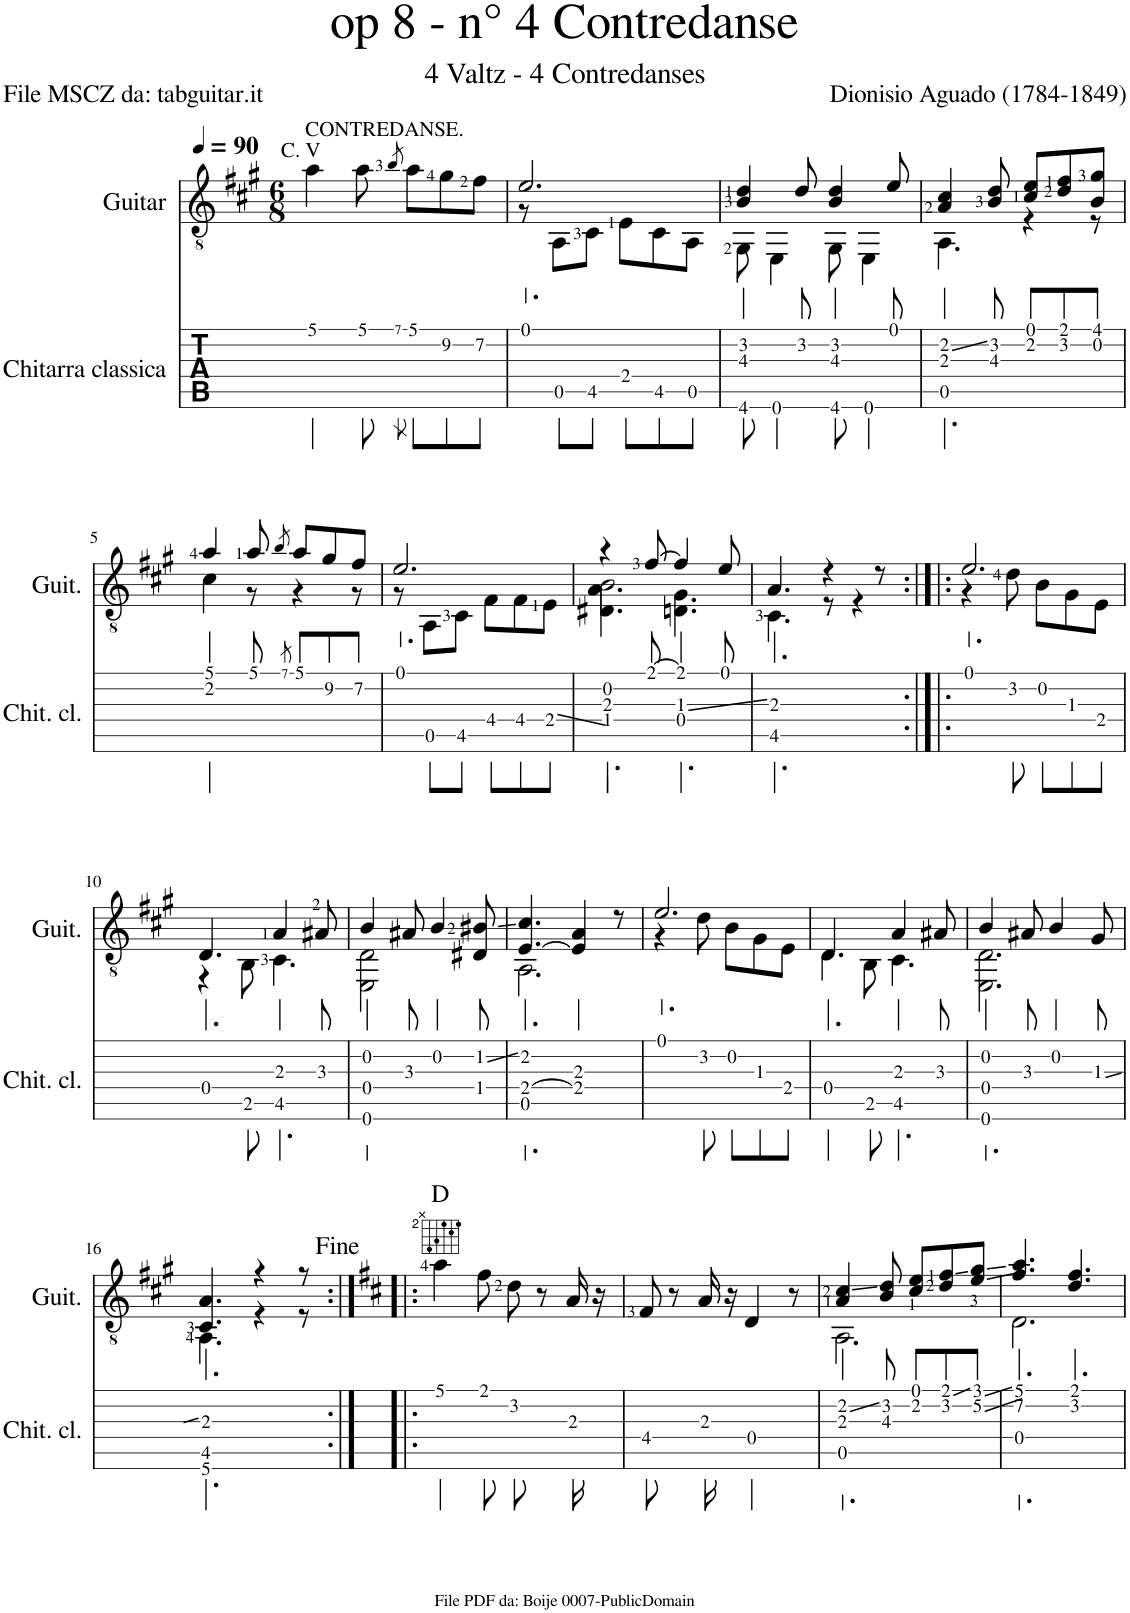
**kern	**kern	**harte
*part2	*part1	*part1
*staff2	*staff1	*
*I"Chitarra classica	*I"Guitar	*
*I'Chit. cl.	*I'Guit.	*
*stria6	*	*
*	*clefGv2	*
*k[f#c#g#]	*k[f#c#g#]	*
*M6/8	*M6/8	*
*MM90	*MM90	*
=1	=1	=1
!	!LO:TX:a:t=CONTREDANSE.	!
!	!LO:TX:a:t=C. V	!
4a\	4a\	.
8a\	8a\	.
8qb\	8qb/	.
8a\L	8a\L	.
8g#\	8g#\	.
8f#\J	8f#\J	.
=2	=2	=2
*^	*^	*
2.e/	8r	2.e/	8r	.
.	8AA\L	.	8AA\L	.
.	8C#\J	.	8C#\J	.
.	8E\L	.	8E\L	.
.	8C#\	.	8C#\	.
.	8AA\J	.	8AA\J	.
=3	=3	=3	=3	=3
4B/ 4d/	8GG#\	4B/ 4d/	8GG#\	.
.	4EE\	.	4EE\	.
8d/	.	8d/	.	.
4B/ 4d/	8GG#\	4B/ 4d/	8GG#\	.
.	4EE\	.	4EE\	.
8e/	.	8e/	.	.
=4	=4	=4	=4	=4
4A/ 4c#/	4.AA\	4A/ 4c#/	4.AA\	.
8B/ 8d/	.	8B/ 8d/	.	.
8c#/ 8e/L	4r	8c#/ 8e/L	4r	.
8d/ 8f#/	.	8d/ 8f#/	.	.
8B/ 8g#/J	8r	8B/ 8g#/J	8r	.
!!LO:LB:g=z	!!
=5	=5	=5	=5	=5
4a/	4c#\	4a/	4c#\	.
8a/	8r	8a/	8r	.
8qb/	.	8qb/	.	.
8a/L	4r	8a/L	4r	.
8g#/	.	8g#/	.	.
8f#/J	8r	8f#/J	8r	.
=6	=6	=6	=6	=6
2.e/	8r	2.e/	8r	.
.	8AA\L	.	8AA\L	.
.	8C#\J	.	8C#\J	.
.	8F#\L	.	8F#\L	.
.	8F#\	.	8F#\	.
.	8E\J	.	8E\J	.
=7	=7	=7	=7	=7
*	*^	*	*^	*
4r	2B\	4.D#X\ 4.A\	4r	2B\	4.D#X\ 4.A\	.
[8f#/	.	.	[8f#/	.	.	.
4f#/]	.	4.Dn\ 4.G#\	4f#/]	.	4.Dn\ 4.G#\	.
.	4ryy	.	.	4ryy	.	.
8e/	.	.	8e/	.	.	.
*	*v	*v	*	*	*	*
*	*	*	*v	*v	*
=8	=8	=8	=8	=8
4.A/	4.C#\	4.A/	4.C#\	.
4r	8r	4r	8r	.
.	4r	.	4r	.
8r	.	8r	.	.
=9:|!|:	=9:|!|:	=9:|!|:	=9:|!|:	=9:|!|:
2.e/	4r	2.e/	4r	.
.	8d\	.	8d\	.
.	8B\L	.	8B\L	.
.	8G#\	.	8G#\	.
.	8E\J	.	8E\J	.
!!LO:LB:g=z	!!
=10	=10	=10	=10	=10
4.D/	4r	4.D/	4r	.
.	8BB\	.	8BB\	.
4A/	4.C#\	4A/	4.C#\	.
8A#X/	.	8A#X/	.	.
=11	=11	=11	=11	=11
4B/	2EE\ 2D\	4B/	2EE\ 2D\	.
8A#X/	.	8A#X/	.	.
4B/	.	4B/	.	.
.	4ryy	.	4ryy	.
8D#X/ 8B#X/	.	8D#X/ 8B#X/	.	.
=12	=12	=12	=12	=12
[4.E/ 4.c#/	2.AA\	[4.E/ 4.c#/	2.AA\	.
4E/] 4A/	.	4E/] 4A/	.	.
8r	.	8r	.	.
=13	=13	=13	=13	=13
2.e/	4r	2.e/	4r	.
.	8d\	.	8d\	.
.	8B\L	.	8B\L	.
.	8G#\	.	8G#\	.
.	8E\J	.	8E\J	.
=14	=14	=14	=14	=14
4.D/	4D\	4.D/	4D\	.
.	8BB\	.	8BB\	.
4A/	4.C#\	4A/	4.C#\	.
8A#X/	.	8A#X/	.	.
=15	=15	=15	=15	=15
4B/	2.EE\ 2.D\	4B/	2.EE\ 2.D\	.
8A#X/	.	8A#X/	.	.
4B/	.	4B/	.	.
8G#/	.	8G#/	.	.
!!LO:LB:g=z	!!
=16	=16	=16	=16	=16
4.C#/ 4.A/	4.AA\	4.C#/ 4.A/	4.AA\	.
4r	4r	4r	4r	.
8r	8r	8r	8r	.
*v	*v	*	*	*
*	*v	*v	*
=17:|!|:	=17:|!|:	=17:|!|:
*k[f#c#]	*k[f#c#]	*
4a\	4a\	D:maj
8f#\	8f#\	.
8d\	8d\	.
8r	8r	.
16A\	16A/	.
16r	16r	.
=18	=18	=18
8F#\	8F#/	.
8r	8r	.
16A\	16A/	.
16r	16r	.
4D\	4D/	.
8r	8r	.
=19	=19	=19
*^	*^	*
4A/ 4c#/	2.AA\	4A/ 4c#/	2.AA\	.
8B/ 8d/	.	8B/ 8d/	.	.
8c#/ 8e/L	.	8c#/ 8e/L	.	.
8d/ 8f#/	.	8d/ 8f#/	.	.
8e/ 8g/J	.	8e/ 8g/J	.	.
=20	=20	=20	=20	=20
4.f#/ 4.a/	2.D\	4.f#/ 4.a/	2.D\	.
4.d/ 4.f#/	.	4.d/ 4.f#/	.	.
*v	*v	*	*	*
*	*v	*v	*
=	=	=
*-	*-	*-
